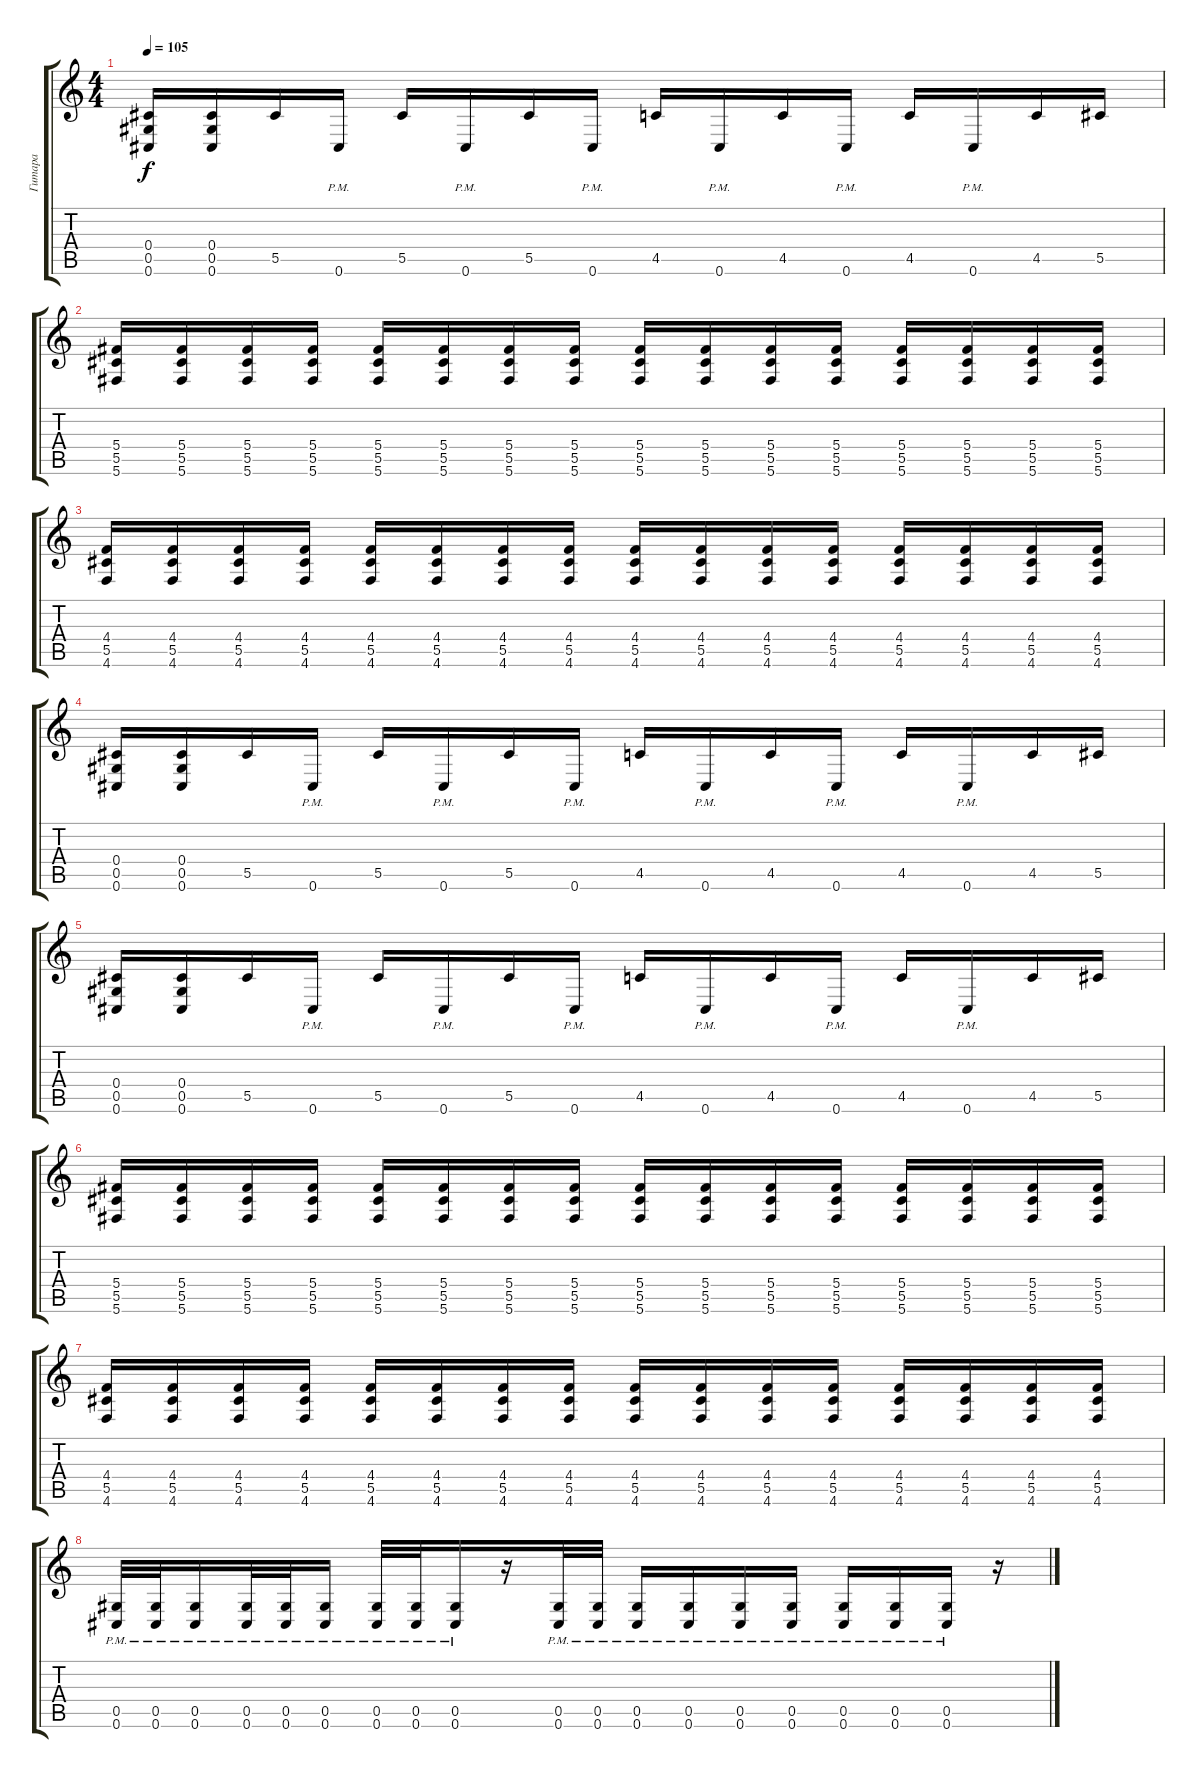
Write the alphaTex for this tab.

\track ("Гитара" "Гитара") {instrument distortionguitar}
\staff {score tabs}
\tuning (Eb4 Bb3 Gb3 Db3 Ab2 Db2) {hide}
\ts (4 4)
\tempo 105
\clef g2
\ks c
(0.4 0.5 0.6).16{dy f} (0.4 0.5 0.6).16 5.5.16 0.6{pm}.16 5.5.16 0.6{pm}.16 5.5.16 0.6{pm}.16 4.5.16 0.6{pm}.16 4.5.16 0.6{pm}.16 4.5.16 0.6{pm}.16 4.5.16 5.5.16 |
(5.4 5.5 5.6).16 (5.4 5.5 5.6).16 (5.4 5.5 5.6).16 (5.4 5.5 5.6).16 (5.4 5.5 5.6).16 (5.4 5.5 5.6).16 (5.4 5.5 5.6).16 (5.4 5.5 5.6).16 (5.4 5.5 5.6).16 (5.4 5.5 5.6).16 (5.4 5.5 5.6).16 (5.4 5.5 5.6).16 (5.4 5.5 5.6).16 (5.4 5.5 5.6).16 (5.4 5.5 5.6).16 (5.4 5.5 5.6).16 |
(4.4 5.5 4.6).16 (4.4 5.5 4.6).16 (4.4 5.5 4.6).16 (4.4 5.5 4.6).16 (4.4 5.5 4.6).16 (4.4 5.5 4.6).16 (4.4 5.5 4.6).16 (4.4 5.5 4.6).16 (4.4 5.5 4.6).16 (4.4 5.5 4.6).16 (4.4 5.5 4.6).16 (4.4 5.5 4.6).16 (4.4 5.5 4.6).16 (4.4 5.5 4.6).16 (4.4 5.5 4.6).16 (4.4 5.5 4.6).16 |
(0.4 0.5 0.6).16 (0.4 0.5 0.6).16 5.5.16 0.6{pm}.16 5.5.16 0.6{pm}.16 5.5.16 0.6{pm}.16 4.5.16 0.6{pm}.16 4.5.16 0.6{pm}.16 4.5.16 0.6{pm}.16 4.5.16 5.5.16 |
(0.4 0.5 0.6).16 (0.4 0.5 0.6).16 5.5.16 0.6{pm}.16 5.5.16 0.6{pm}.16 5.5.16 0.6{pm}.16 4.5.16 0.6{pm}.16 4.5.16 0.6{pm}.16 4.5.16 0.6{pm}.16 4.5.16 5.5.16 |
(5.4 5.5 5.6).16 (5.4 5.5 5.6).16 (5.4 5.5 5.6).16 (5.4 5.5 5.6).16 (5.4 5.5 5.6).16 (5.4 5.5 5.6).16 (5.4 5.5 5.6).16 (5.4 5.5 5.6).16 (5.4 5.5 5.6).16 (5.4 5.5 5.6).16 (5.4 5.5 5.6).16 (5.4 5.5 5.6).16 (5.4 5.5 5.6).16 (5.4 5.5 5.6).16 (5.4 5.5 5.6).16 (5.4 5.5 5.6).16 |
(4.4 5.5 4.6).16 (4.4 5.5 4.6).16 (4.4 5.5 4.6).16 (4.4 5.5 4.6).16 (4.4 5.5 4.6).16 (4.4 5.5 4.6).16 (4.4 5.5 4.6).16 (4.4 5.5 4.6).16 (4.4 5.5 4.6).16 (4.4 5.5 4.6).16 (4.4 5.5 4.6).16 (4.4 5.5 4.6).16 (4.4 5.5 4.6).16 (4.4 5.5 4.6).16 (4.4 5.5 4.6).16 (4.4 5.5 4.6).16 |
(0.5{pm} 0.6{pm}).32 (0.5{pm} 0.6{pm}).32 (0.5{pm} 0.6{pm}).16 (0.5{pm} 0.6{pm}).32 (0.5{pm} 0.6{pm}).32 (0.5{pm} 0.6{pm}).16 (0.5{pm} 0.6{pm}).32 (0.5{pm} 0.6{pm}).32 (0.5{pm} 0.6{pm}).16 r.16 (0.5{pm} 0.6{pm}).32 (0.5{pm} 0.6{pm}).32 (0.5{pm} 0.6{pm}).16 (0.5{pm} 0.6{pm}).16 (0.5{pm} 0.6{pm}).16 (0.5{pm} 0.6{pm}).16 (0.5{pm} 0.6{pm}).16 (0.5{pm} 0.6{pm}).16 (0.5{pm} 0.6{pm}).16 r.16
